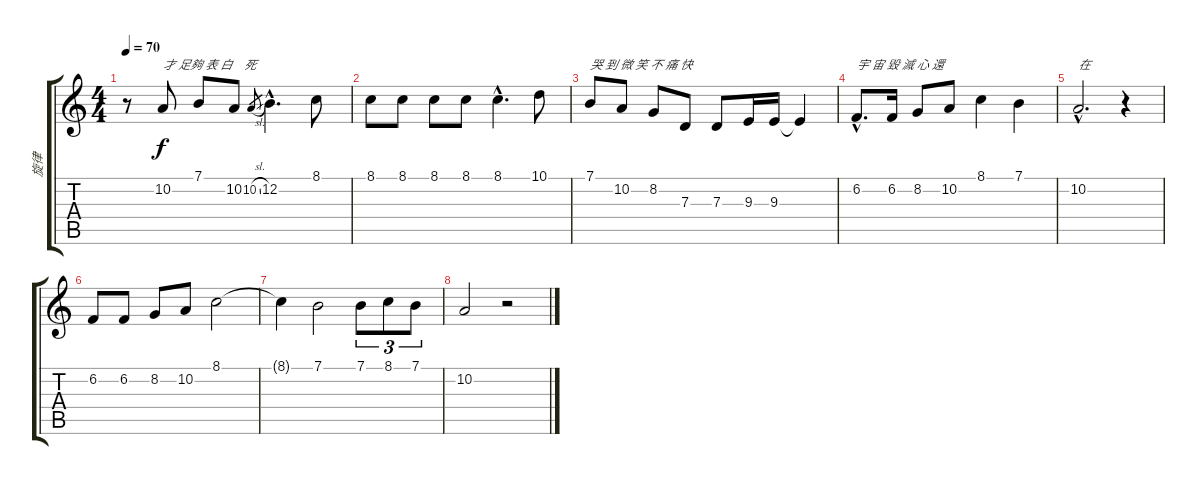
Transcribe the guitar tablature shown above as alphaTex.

\track ("旋律" "旋律") {instrument reedorgan}
\staff {score tabs}
\tuning (E4 B3 G3 D3 A2 E2) {hide}
\ts (4 4)
\tempo 70
\clef g2
\ks c
r.8{dy f} 10.2.8{txt "才 足夠 表 白    死"} 7.1.8 10.2.8 10.2{sl}.8{gr} 12.2{hac}.4{d} 8.1.8 |
8.1.8 8.1.8 8.1.8 8.1.8 8.1{hac}.4{d} 10.1.8 |
7.1.8{txt "哭 到 微 笑 不 痛 快"} 10.2.8 8.2.8 7.3.8 7.3.8 9.3.16 9.3.16 9.3{t}.4 |
6.2{hac}.8{d txt "宇 宙 毀 滅 心 還"} 6.2.16 8.2.8 10.2.8 8.1.4 7.1.4 |
10.2{hac}.2{d txt "在"} r.4 |
6.2.8 6.2.8 8.2.8 10.2.8 8.1.2 |
8.1{t}.4 7.1.2 7.1.8{tu (3 2)} 8.1.8{tu (3 2)} 7.1.8{tu (3 2)} |
10.2.2 r.2
